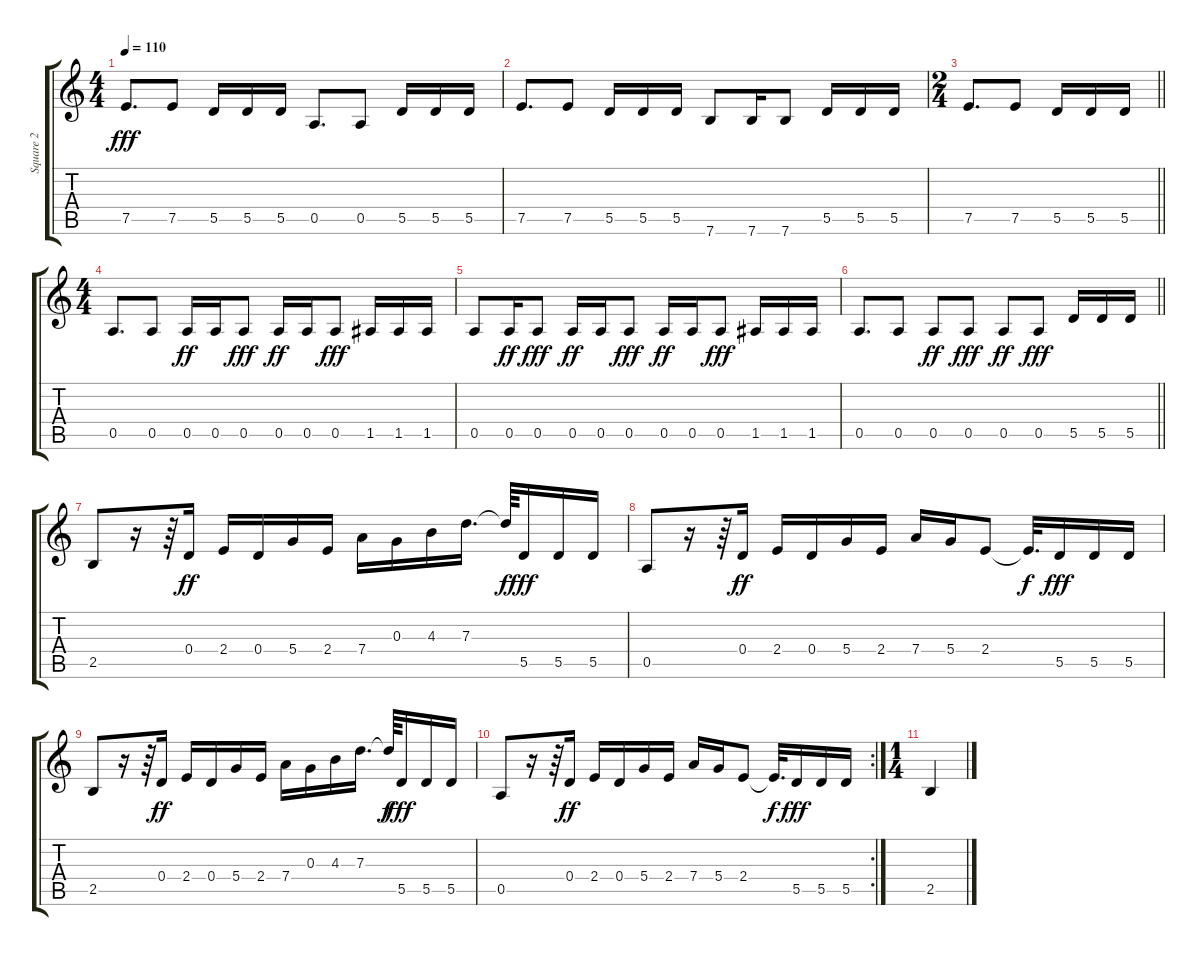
\track ("Square 2" "Square 2") {instrument electricguitarjazz}
\staff {score tabs}
\tuning (E4 B3 G3 D3 A2 E2) {hide}
\ts (4 4)
\tempo 110
\clef g2
\ks c
7.5.8{d dy fff} 7.5.8 5.5.16 5.5.16 5.5.16 0.5.8{d} 0.5.8 5.5.16 5.5.16 5.5.16 |
7.5.8{d} 7.5.8 5.5.16 5.5.16 5.5.16 7.6.8 7.6.16 7.6.8 5.5.16 5.5.16 5.5.16 |
\ts (2 4)
\barLineRight lightlight
7.5.8{d} 7.5.8 5.5.16 5.5.16 5.5.16 |
\ts (4 4)
0.5.8{d} 0.5.8 0.5.16{dy ff} 0.5.16 0.5.8{dy fff} 0.5.16{dy ff} 0.5.16 0.5.8{dy fff} 1.5.16 1.5.16 1.5.16 |
0.5.8 0.5.16{dy ff} 0.5.8{dy fff} 0.5.16{dy ff} 0.5.16 0.5.8{dy fff} 0.5.16{dy ff} 0.5.16 0.5.8{dy fff} 1.5.16 1.5.16 1.5.16 |
\barLineRight lightlight
0.5.8{d} 0.5.8 0.5.8{dy ff} 0.5.8{dy fff} 0.5.8{dy ff} 0.5.8{dy fff} 5.5.16 5.5.16 5.5.16 |
\section ("" "")
2.5.8 r.16 r.64 0.4.16{dy ff} 2.4.16 0.4.16 5.4.16 2.4.16 7.4.16 0.3.16 4.3.16 7.3.16{d} 7.3{t}.64{dy f} 5.5.16{dy fff} 5.5.16 5.5.16 |
0.5.8 r.16 r.64 0.4.16{dy ff} 2.4.16 0.4.16 5.4.16 2.4.16 7.4.16 5.4.16 2.4.8 2.4{t}.32{d dy f} 5.5.16{dy fff} 5.5.16 5.5.16 |
2.5.8 r.16 r.64 0.4.16{dy ff} 2.4.16 0.4.16 5.4.16 2.4.16 7.4.16 0.3.16 4.3.16 7.3.16{d} 7.3{t}.64{dy f} 5.5.16{dy fff} 5.5.16 5.5.16 |
\rc 2
0.5.8 r.16 r.64 0.4.16{dy ff} 2.4.16 0.4.16 5.4.16 2.4.16 7.4.16 5.4.16 2.4.8 2.4{t}.32{d dy f} 5.5.16{dy fff} 5.5.16 5.5.16 |
\ts (1 4)
2.5.4
